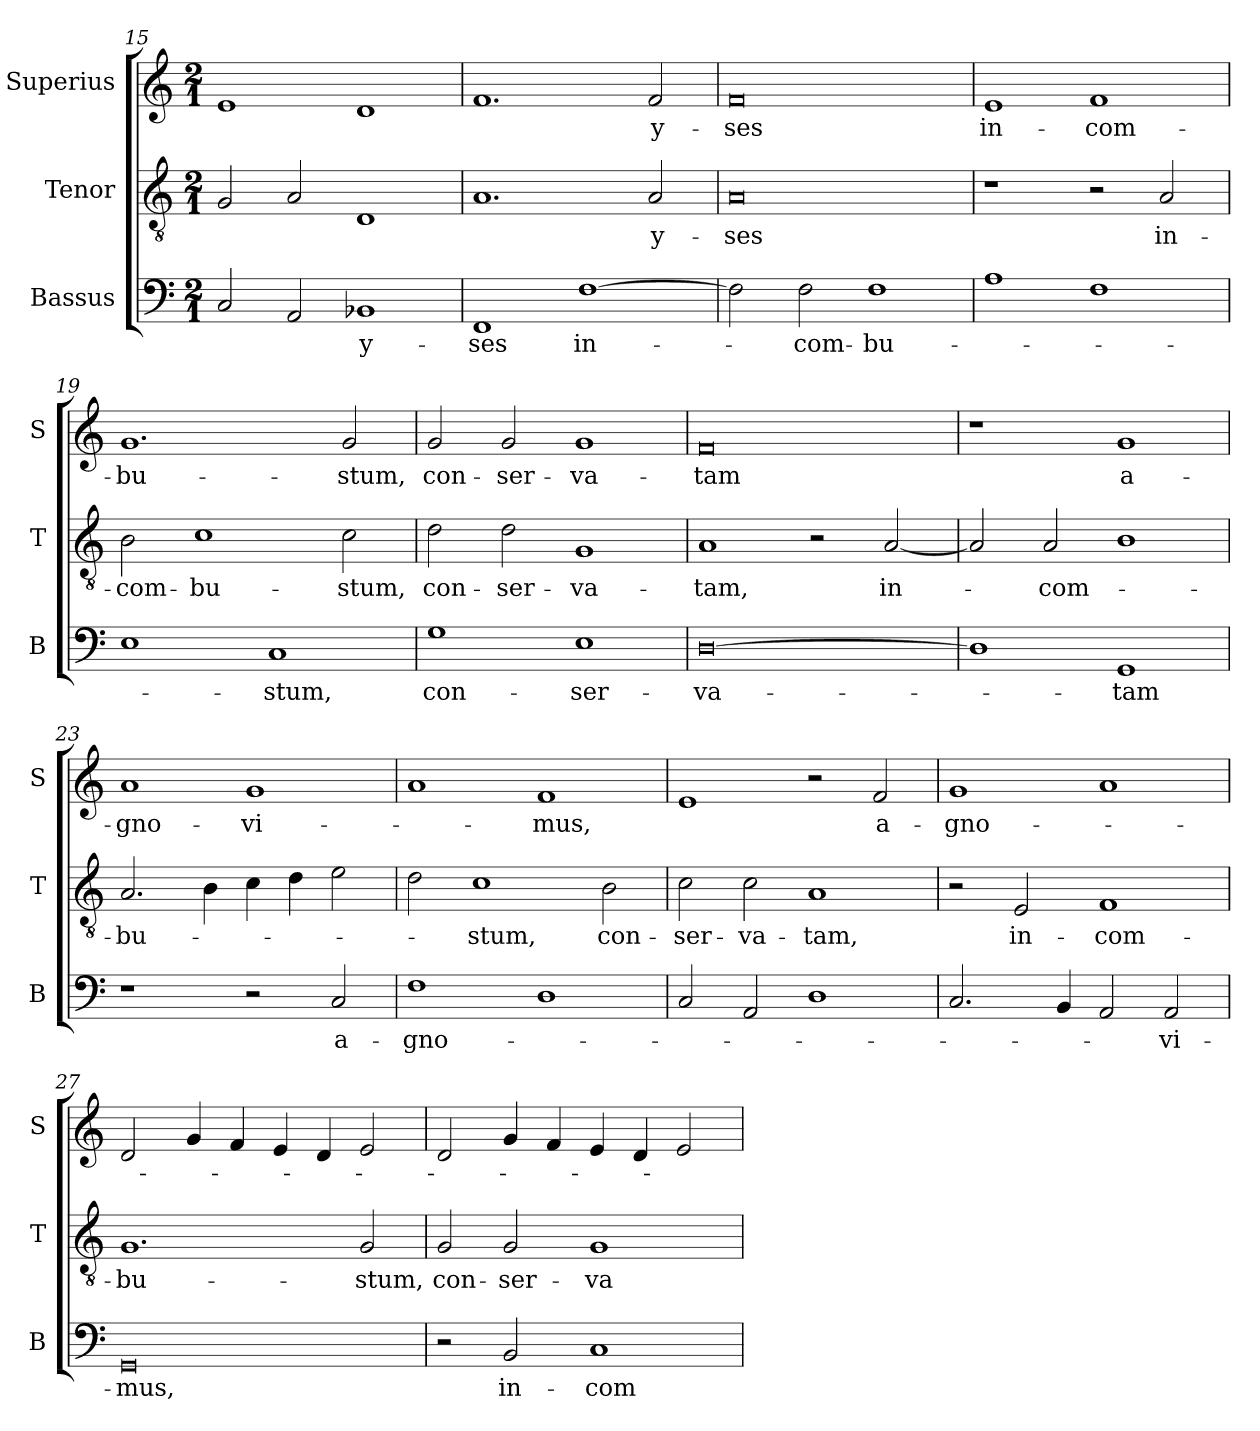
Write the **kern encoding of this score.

**kern	**text	**kern	**text	**kern	**text
*part3	*part3	*part2	*part2	*part1	*part1
*staff3	*staff3	*staff2	*staff2	*staff1	*staff1
*I"Bassus	*	*I"Tenor	*	*I"Superius	*
*I'B	*	*I'T	*	*I'S	*
*clefF4	*	*clefGv2	*	*clefG2	*
*k[]	*	*k[]	*	*k[]	*
*M2/1	*	*M2/1	*	*M2/1	*
=15	=15	=15	=15	=15	=15
2C	.	2G	.	1e	.
2AA	.	2A	.	.	.
1BB-X	-y-	1D	.	1d	.
=16	=16	=16	=16	=16	=16
1FF	-ses	1.A	.	1.f	.
[1F	in-	.	.	.	.
.	.	2A	-y-	2f	-y-
=17	=17	=17	=17	=17	=17
2F]	.	0A	-ses	0f	-ses
2F	-com-	.	.	.	.
1F	-bu-	.	.	.	.
=18	=18	=18	=18	=18	=18
1A	.	1r	.	1e	in-
1F	.	2r	.	1f	-com-
.	.	2A	in-	.	.
=19	=19	=19	=19	=19	=19
1E	.	2B	-com-	1.g	-bu-
.	.	1c	-bu-	.	.
1C	-stum,	.	.	.	.
.	.	2c	-stum,	2g	-stum,
=20	=20	=20	=20	=20	=20
1G	con-	2d	con-	2g	con-
.	.	2d	-ser-	2g	-ser-
1E	-ser-	1G	-va-	1g	-va-
=21	=21	=21	=21	=21	=21
[0D	-va-	1A	-tam,	0f	-tam
.	.	2r	.	.	.
.	.	[2A	in-	.	.
=22	=22	=22	=22	=22	=22
1D]	.	2A]	.	1r	.
.	.	2A	-com-	.	.
1GG	-tam	1B	.	1g	a-
=23	=23	=23	=23	=23	=23
1r	.	2.A	-bu-	1a	-gno-
.	.	4B	.	.	.
2r	.	4c	.	1g	-vi-
.	.	4d	.	.	.
2C	a-	2e	.	.	.
=24	=24	=24	=24	=24	=24
1F	-gno-	2d	.	1a	.
.	.	1c	-stum,	.	.
1D	.	.	.	1f	-mus,
.	.	2B	con-	.	.
=25	=25	=25	=25	=25	=25
2C	.	2c	-ser-	1e	.
2AA	.	2c	-va-	.	.
1D	.	1A	-tam,	2r	.
.	.	.	.	2f	a-
=26	=26	=26	=26	=26	=26
2.C	.	2r	.	1g	-gno-
.	.	2E	in-	.	.
4BB	.	.	.	.	.
2AA	.	1F	-com-	1a	.
2AA	-vi-	.	.	.	.
=27	=27	=27	=27	=27	=27
0GG	-mus,	1.G	-bu-	2d	.
.	.	.	.	4g	.
.	.	.	.	4f	.
.	.	.	.	4e	.
.	.	.	.	4d	.
.	.	2G	-stum,	2e	.
=28	=28	=28	=28	=28	=28
2r	.	2G	con-	2d	.
2BB	in-	2G	-ser-	4g	.
.	.	.	.	4f	.
1C	-com-	1G	-va-	4e	.
.	.	.	.	4d	.
.	.	.	.	2e	.
=	=	=	=	=	=
*-	*-	*-	*-	*-	*-
